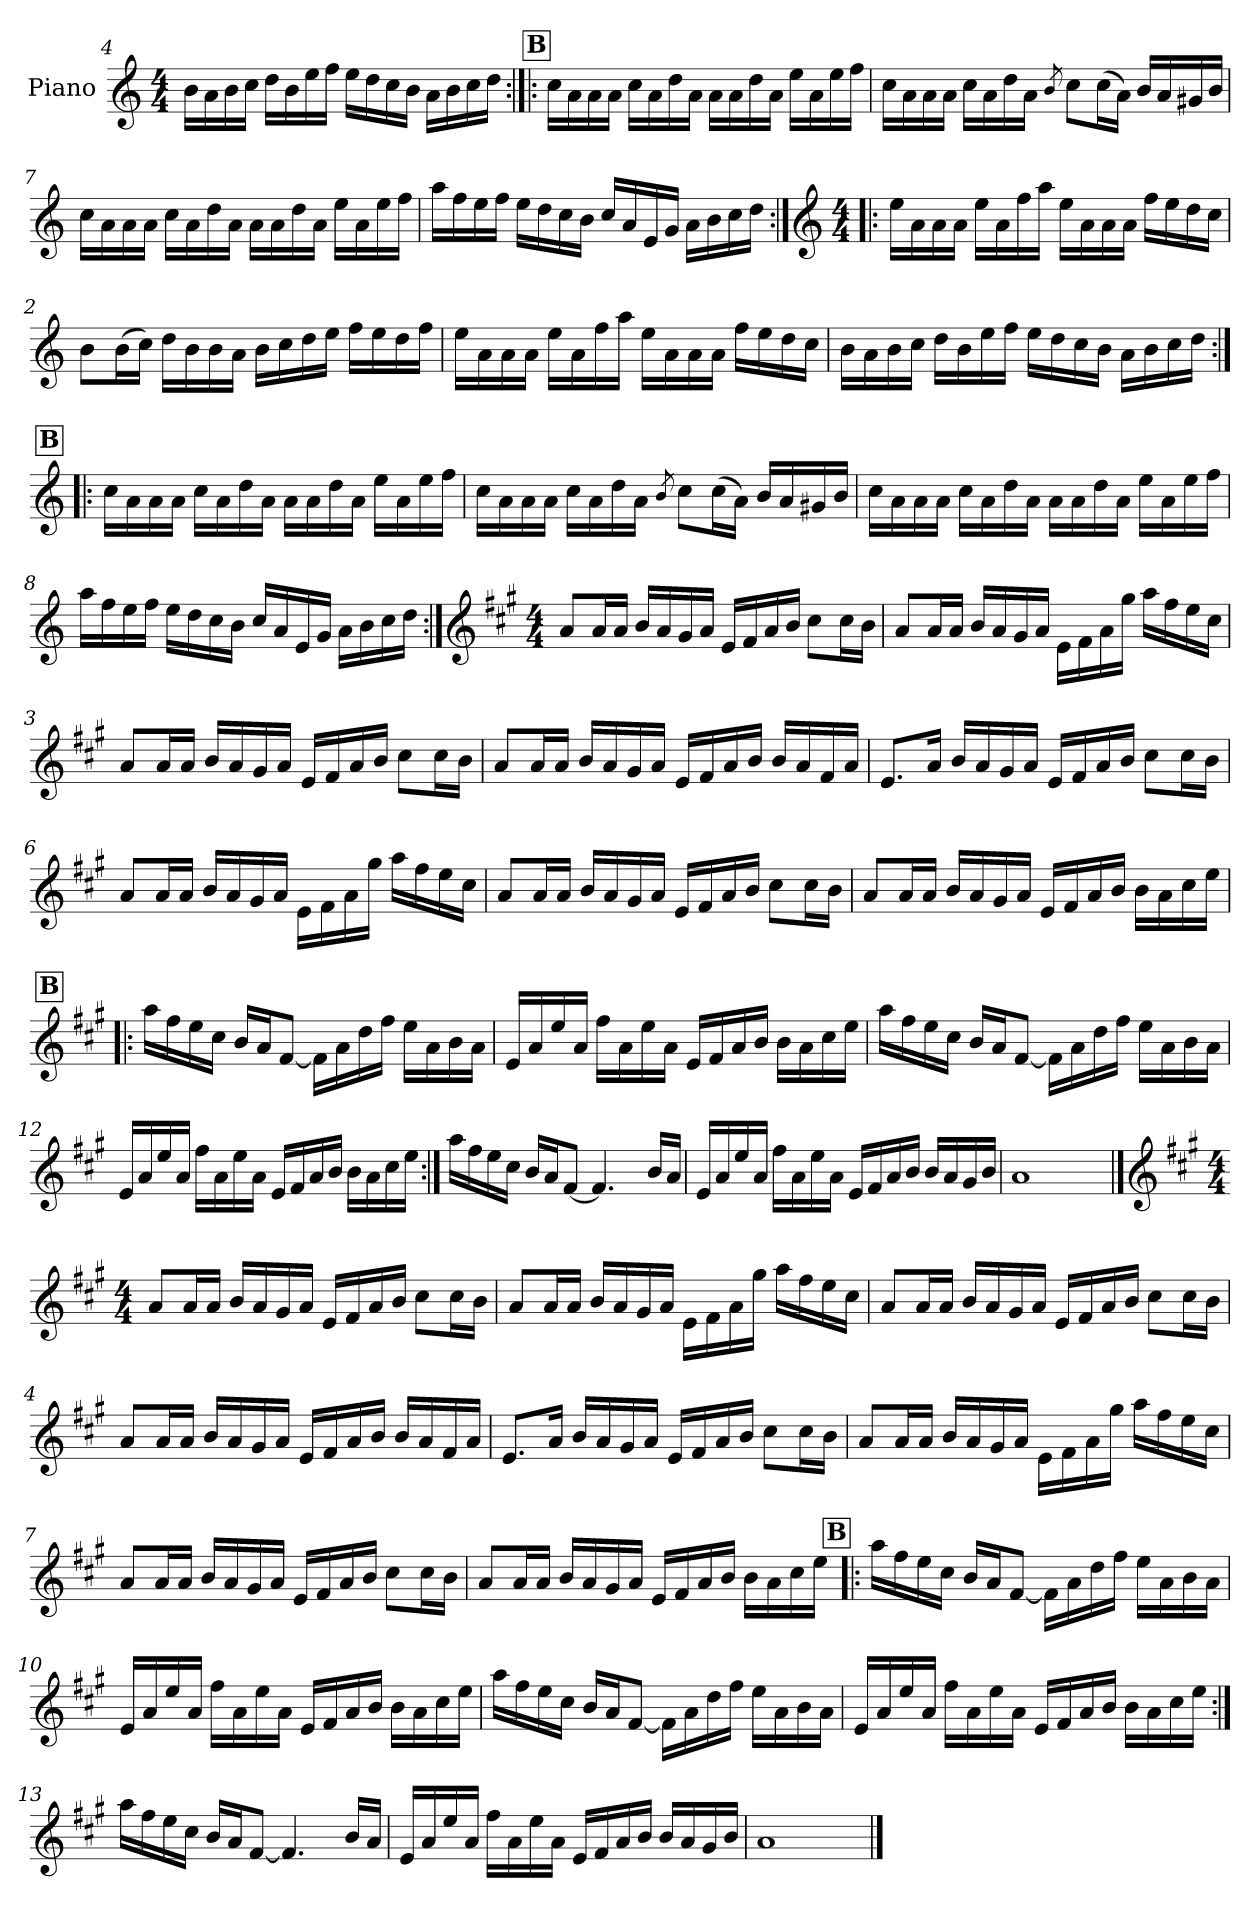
**kern
*part1
*staff1
*I"Piano
*I'Pno.
*clefG2
*k[]
*M4/4
=4
16b\LL
16a\
16b\
16cc\JJ
16dd\LL
16b\
16ee\
16ff\JJ
16ee\LL
16dd\
16cc\
16b\JJ
16a\LL
16b\
16cc\
16dd\JJ
!!LO:LB:g=z
!!LO:REH:place=s1:a:B:fs=14:t=B
=5:|!|:
16cc\LL
16a\
16a\
16a\JJ
16cc\LL
16a\
16dd\
16a\JJ
16a\LL
16a\
16dd\
16a\JJ
16ee\LL
16a\
16ee\
16ff\JJ
=6
16cc\LL
16a\
16a\
16a\JJ
16cc\LL
16a\
16dd\
16a\JJ
8qb/
8cc\L
(>16cc\L
16a\JJ)
16b/LL
16a/
16g#X/
16b/JJ
!!LO:LB:g=z
=7
16cc\LL
16a\
16a\
16a\JJ
16cc\LL
16a\
16dd\
16a\JJ
16a\LL
16a\
16dd\
16a\JJ
16ee\LL
16a\
16ee\
16ff\JJ
=8
16aa\LL
16ff\
16ee\
16ff\JJ
16ee\LL
16dd\
16cc\
16b\JJ
16cc/LL
16a/
16e/
16g/JJ
16a\LL
16b\
16cc\
16dd\JJ
=1:|!|:
!!LO:REH:place=s1:a:B:fs=14:t=A
*clefG2
*k[]
*M4/4
*MM120
16ee\LL
16a\
16a\
16a\JJ
16ee\LL
16a\
16ff\
16aa\JJ
16ee\LL
16a\
16a\
16a\JJ
16ff\LL
16ee\
16dd\
16cc\JJ
=2
8b\L
(>16b\L
16cc\JJ)
16dd\LL
16b\
16b\
16a\JJ
16b\LL
16cc\
16dd\
16ee\JJ
16ff\LL
16ee\
16dd\
16ff\JJ
!!LO:LB:g=z
=3
16ee\LL
16a\
16a\
16a\JJ
16ee\LL
16a\
16ff\
16aa\JJ
16ee\LL
16a\
16a\
16a\JJ
16ff\LL
16ee\
16dd\
16cc\JJ
=4
16b\LL
16a\
16b\
16cc\JJ
16dd\LL
16b\
16ee\
16ff\JJ
16ee\LL
16dd\
16cc\
16b\JJ
16a\LL
16b\
16cc\
16dd\JJ
!!LO:LB:g=z
!!LO:REH:place=s1:a:B:fs=14:t=B
=5:|!|:
16cc\LL
16a\
16a\
16a\JJ
16cc\LL
16a\
16dd\
16a\JJ
16a\LL
16a\
16dd\
16a\JJ
16ee\LL
16a\
16ee\
16ff\JJ
=6
16cc\LL
16a\
16a\
16a\JJ
16cc\LL
16a\
16dd\
16a\JJ
8qb/
8cc\L
(>16cc\L
16a\JJ)
16b/LL
16a/
16g#X/
16b/JJ
!!LO:LB:g=z
=7
16cc\LL
16a\
16a\
16a\JJ
16cc\LL
16a\
16dd\
16a\JJ
16a\LL
16a\
16dd\
16a\JJ
16ee\LL
16a\
16ee\
16ff\JJ
=8
16aa\LL
16ff\
16ee\
16ff\JJ
16ee\LL
16dd\
16cc\
16b\JJ
16cc/LL
16a/
16e/
16g/JJ
16a\LL
16b\
16cc\
16dd\JJ
=1:|!
!!LO:REH:place=s1:a:B:fs=14:t=A
*clefG2
*k[f#c#g#]
*M4/4
*MM120
8a/L
16a/L
16a/JJ
16b/LL
16a/
16g#/
16a/JJ
16e/LL
16f#/
16a/
16b/JJ
8cc#\L
16cc#\L
16b\JJ
=2
8a/L
16a/L
16a/JJ
16b/LL
16a/
16g#/
16a/JJ
16e\LL
16f#\
16a\
16gg#\JJ
16aa\LL
16ff#\
16ee\
16cc#\JJ
!!LO:LB:g=z
=3
8a/L
16a/L
16a/JJ
16b/LL
16a/
16g#/
16a/JJ
16e/LL
16f#/
16a/
16b/JJ
8cc#\L
16cc#\L
16b\JJ
=4
8a/L
16a/L
16a/JJ
16b/LL
16a/
16g#/
16a/JJ
16e/LL
16f#/
16a/
16b/JJ
16b/LL
16a/
16f#/
16a/JJ
!!LO:LB:g=z
=5
8.e/L
16a/Jk
16b/LL
16a/
16g#/
16a/JJ
16e/LL
16f#/
16a/
16b/JJ
8cc#\L
16cc#\L
16b\JJ
=6
8a/L
16a/L
16a/JJ
16b/LL
16a/
16g#/
16a/JJ
16e\LL
16f#\
16a\
16gg#\JJ
16aa\LL
16ff#\
16ee\
16cc#\JJ
!!LO:LB:g=z
=7
8a/L
16a/L
16a/JJ
16b/LL
16a/
16g#/
16a/JJ
16e/LL
16f#/
16a/
16b/JJ
8cc#\L
16cc#\L
16b\JJ
=8
8a/L
16a/L
16a/JJ
16b/LL
16a/
16g#/
16a/JJ
16e/LL
16f#/
16a/
16b/JJ
16b\LL
16a\
16cc#\
16ee\JJ
!!LO:LB:g=z
!!LO:REH:place=s1:a:B:fs=14:t=B
=9!|:
16aa\LL
16ff#\
16ee\
16cc#\JJ
16b/LL
16a/J
[8f#/J
16f#\LL]
16a\
16dd\
16ff#\JJ
16ee\LL
16a\
16b\
16a\JJ
=10
16e/LL
16a/
16ee/
16a/JJ
16ff#\LL
16a\
16ee\
16a\JJ
16e/LL
16f#/
16a/
16b/JJ
16b\LL
16a\
16cc#\
16ee\JJ
!!LO:LB:g=z
=11
16aa\LL
16ff#\
16ee\
16cc#\JJ
16b/LL
16a/J
[8f#/J
16f#\LL]
16a\
16dd\
16ff#\JJ
16ee\LL
16a\
16b\
16a\JJ
=12
16e/LL
16a/
16ee/
16a/JJ
16ff#\LL
16a\
16ee\
16a\JJ
16e/LL
16f#/
16a/
16b/JJ
16b\LL
16a\
16cc#\
16ee\JJ
!!LO:LB:g=z
=13:|!
16aa\LL
16ff#\
16ee\
16cc#\JJ
16b/LL
16a/J
[8f#/J
4.f#/]
16b/LL
16a/JJ
=14
16e/LL
16a/
16ee/
16a/JJ
16ff#\LL
16a\
16ee\
16a\JJ
16e/LL
16f#/
16a/
16b/JJ
16b/LL
16a/
16g#/
16b/JJ
=15
1a
==1
!!LO:REH:place=s1:a:B:fs=14:t=A
*clefG2
*k[f#c#g#]
*M4/4
*MM120
8a/L
16a/L
16a/JJ
16b/LL
16a/
16g#/
16a/JJ
16e/LL
16f#/
16a/
16b/JJ
8cc#\L
16cc#\L
16b\JJ
=2
8a/L
16a/L
16a/JJ
16b/LL
16a/
16g#/
16a/JJ
16e\LL
16f#\
16a\
16gg#\JJ
16aa\LL
16ff#\
16ee\
16cc#\JJ
!!LO:LB:g=z
=3
8a/L
16a/L
16a/JJ
16b/LL
16a/
16g#/
16a/JJ
16e/LL
16f#/
16a/
16b/JJ
8cc#\L
16cc#\L
16b\JJ
=4
8a/L
16a/L
16a/JJ
16b/LL
16a/
16g#/
16a/JJ
16e/LL
16f#/
16a/
16b/JJ
16b/LL
16a/
16f#/
16a/JJ
!!LO:LB:g=z
=5
8.e/L
16a/Jk
16b/LL
16a/
16g#/
16a/JJ
16e/LL
16f#/
16a/
16b/JJ
8cc#\L
16cc#\L
16b\JJ
=6
8a/L
16a/L
16a/JJ
16b/LL
16a/
16g#/
16a/JJ
16e\LL
16f#\
16a\
16gg#\JJ
16aa\LL
16ff#\
16ee\
16cc#\JJ
!!LO:LB:g=z
=7
8a/L
16a/L
16a/JJ
16b/LL
16a/
16g#/
16a/JJ
16e/LL
16f#/
16a/
16b/JJ
8cc#\L
16cc#\L
16b\JJ
=8
8a/L
16a/L
16a/JJ
16b/LL
16a/
16g#/
16a/JJ
16e/LL
16f#/
16a/
16b/JJ
16b\LL
16a\
16cc#\
16ee\JJ
!!LO:LB:g=z
!!LO:REH:place=s1:a:B:fs=14:t=B
=9!|:
16aa\LL
16ff#\
16ee\
16cc#\JJ
16b/LL
16a/J
[8f#/J
16f#\LL]
16a\
16dd\
16ff#\JJ
16ee\LL
16a\
16b\
16a\JJ
=10
16e/LL
16a/
16ee/
16a/JJ
16ff#\LL
16a\
16ee\
16a\JJ
16e/LL
16f#/
16a/
16b/JJ
16b\LL
16a\
16cc#\
16ee\JJ
!!LO:LB:g=z
=11
16aa\LL
16ff#\
16ee\
16cc#\JJ
16b/LL
16a/J
[8f#/J
16f#\LL]
16a\
16dd\
16ff#\JJ
16ee\LL
16a\
16b\
16a\JJ
=12
16e/LL
16a/
16ee/
16a/JJ
16ff#\LL
16a\
16ee\
16a\JJ
16e/LL
16f#/
16a/
16b/JJ
16b\LL
16a\
16cc#\
16ee\JJ
!!LO:LB:g=z
=13:|!
16aa\LL
16ff#\
16ee\
16cc#\JJ
16b/LL
16a/J
[8f#/J
4.f#/]
16b/LL
16a/JJ
=14
16e/LL
16a/
16ee/
16a/JJ
16ff#\LL
16a\
16ee\
16a\JJ
16e/LL
16f#/
16a/
16b/JJ
16b/LL
16a/
16g#/
16b/JJ
=15
1a
==
*-
